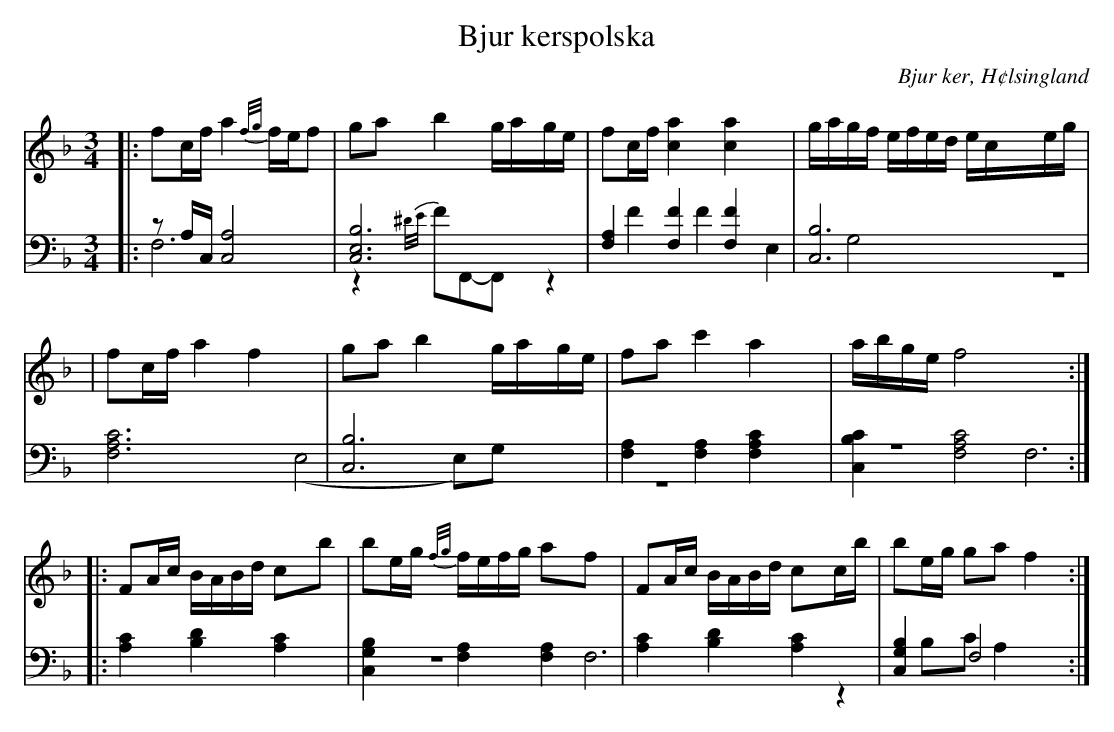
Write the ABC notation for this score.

X:1
T: Bjur kerspolska
O: Bjur ker, H¢lsingland
M: 3/4
L: 1/8
K: F
V:1
V:2
V:3 merge
V: 1
|:fc/f/ a2 {f/g/}f/e/f|ga b2 g/a/g/e/|fc/f/ [c2a2] [c2a2]|g/a/g/f/ e/f/e/d/ e/c/e/g/|
|fc/f/ a2 f2|ga b2 g/a/g/e/|fa c'2 a2| a/b/g/e/ f4:|
|:FA/c/ B/A/B/d/ cb|be/g/ {f/g/}f/e/f/g/ af|FA/c/ B/A/B/d/ cc/b/|be/g/ ga f2:|
V:2 clef=bass
|:zA,/C,/ [A,4C,4]|[C,6E,6B,6]|[F,2A,2] [F,2F2] [F,2F2]|[C,6B,6]|
[F,6A,6C6]|[C,6B,6]|[F,2A,2] [F,2A,2] [F,2A,2C2]|[C,2B,2C2] [F,4A,4C4]:|
 |:[A,2C2] [B,2D2] [A,2C2]|[C,2G,2B,2] [F,2A,2] [F,2A,2]|[A,2C2] [B,2D2] [A,2C2]|[C,2G,2B,2] F,4 :|
V:3 clef=bass
 |:F,6|z2 {^D/E/}FF,,-F,,|z2 F2 F2|E,2 G,4|
 |z6|(E,4 E,)G,|z6|z6:|
|:F,6|z6|F,6|z2 B,C A,2:|
